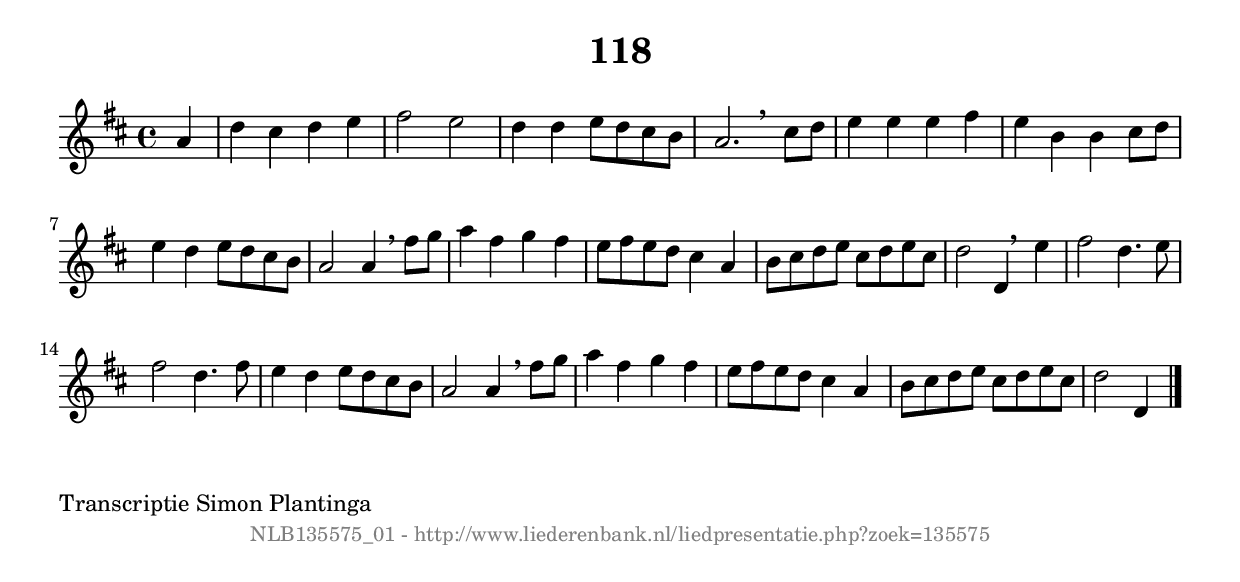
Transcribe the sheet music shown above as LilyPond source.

%
% produced by wce2krn 1.64 (7 June 2014)
%
\version"2.16"
#(append! paper-alist '(("long" . (cons (* 210 mm) (* 2000 mm)))))
#(set-default-paper-size "long")
sb = {\breathe}
mBreak = {\breathe }
bBreak = {\breathe }
x = {\once\override NoteHead #'style = #'cross }
gl=\glissando
itime={\override Staff.TimeSignature #'stencil = ##f }
ficta = {\once\set suggestAccidentals = ##t}
fine = {\once\override Score.RehearsalMark #'self-alignment-X = #1 \mark \markup {\italic{Fine}}}
dc = {\once\override Score.RehearsalMark #'self-alignment-X = #1 \mark \markup {\italic{D.C.}}}
dcf = {\once\override Score.RehearsalMark #'self-alignment-X = #1 \mark \markup {\italic{D.C. al Fine}}}
dcc = {\once\override Score.RehearsalMark #'self-alignment-X = #1 \mark \markup {\italic{D.C. al Coda}}}
ds = {\once\override Score.RehearsalMark #'self-alignment-X = #1 \mark \markup {\italic{D.S.}}}
dsf = {\once\override Score.RehearsalMark #'self-alignment-X = #1 \mark \markup {\italic{D.S. al Fine}}}
dsc = {\once\override Score.RehearsalMark #'self-alignment-X = #1 \mark \markup {\italic{D.S. al Coda}}}
pv = {\set Score.repeatCommands = #'((volta "1"))}
sv = {\set Score.repeatCommands = #'((volta "2"))}
tv = {\set Score.repeatCommands = #'((volta "3"))}
qv = {\set Score.repeatCommands = #'((volta "4"))}
xv = {\set Score.repeatCommands = #'((volta #f))}
\header{ tagline = ""
title = "118"
}
\score {{
\key d \major
\relative g'
{
\set melismaBusyProperties = #'()
\partial 32*8
\time 4/4
\tempo 4=120
\override Score.MetronomeMark #'transparent = ##t
\override Score.RehearsalMark #'break-visibility = #(vector #t #t #f)
a4 | d4 cis4 d4 e4 | fis2 e2 | d4 d4 e8 d8 cis8 b8 | a2. \bar ":|:" \bBreak
cis8 d8 | e4 e4 e4 fis4 | e4 b4 b4 cis8 d8 | e4 d4 e8 d8 cis8 b8 | a2 a4 \mBreak
fis'8 g8 | a4 fis4 g4 fis4 | e8 fis8 e8 d8 cis4 a4 | b8 cis8 d8 e8 cis8 d8 e8 cis8 | d2 d,4 \bar ":|:" \bBreak
e'4 | fis2 d4. e8 | fis2 d4. fis8 | e4 d4 e8 d8 cis8 b8 | a2 a4 \mBreak
fis'8 g8 | a4 fis4 g4 fis4 | e8 fis8 e8 d8 cis4 a4 | b8 cis8 d8 e8 cis8 d8 e8 cis8 | d2 d,4 \bar "|."
 }}
 \midi { }
 \layout {
            indent = 0.0\cm
}
}
\markup { \wordwrap-string #" 
Transcriptie Simon Plantinga
"}
\markup { \vspace #0 } \markup { \with-color #grey \fill-line { \center-column { \smaller "NLB135575_01 - http://www.liederenbank.nl/liedpresentatie.php?zoek=135575" } } }
